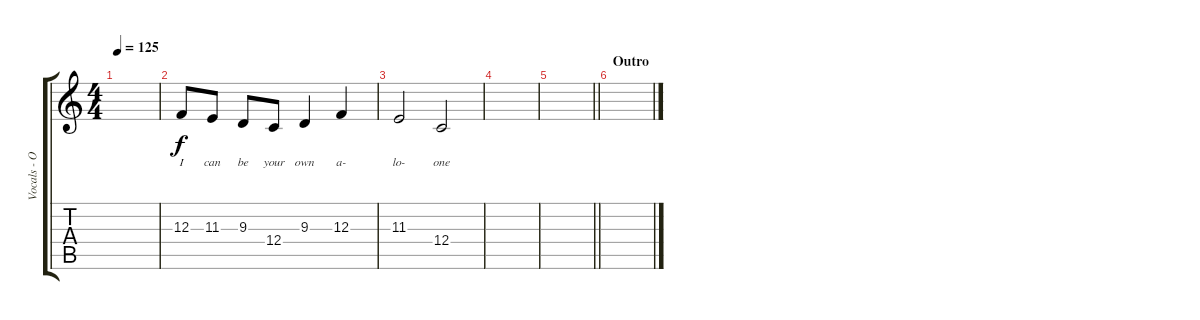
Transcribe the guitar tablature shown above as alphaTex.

\track ("Vocals - Olliver Twisted" "Vocals - O") {instrument altosax}
\staff {score tabs}
\tuning (D4 A3 F3 C3 G2 D2) {hide}
\ts (4 4)
\tempo 125
\clef g2
\ks c
|
12.3.8{lyrics (0 "I") lyrics (1 "") lyrics (2 "") lyrics (3 "") lyrics (4 "")} 11.3.8{lyrics (0 "can") lyrics (1 "") lyrics (2 "") lyrics (3 "") lyrics (4 "")} 9.3.8{lyrics (0 "be") lyrics (1 "") lyrics (2 "") lyrics (3 "") lyrics (4 "")} 12.4.8{lyrics (0 "your") lyrics (1 "") lyrics (2 "") lyrics (3 "") lyrics (4 "")} 9.3.4{lyrics (0 "own") lyrics (1 "") lyrics (2 "") lyrics (3 "") lyrics (4 "")} 12.3.4{lyrics (0 "a-") lyrics (1 "") lyrics (2 "") lyrics (3 "") lyrics (4 "")} |
11.3.2{lyrics (0 "lo-") lyrics (1 "") lyrics (2 "") lyrics (3 "") lyrics (4 "")} 12.4.2{lyrics (0 "one") lyrics (1 "") lyrics (2 "") lyrics (3 "") lyrics (4 "")} |
|
\barLineRight lightlight
|
\section ("" "Outro")
